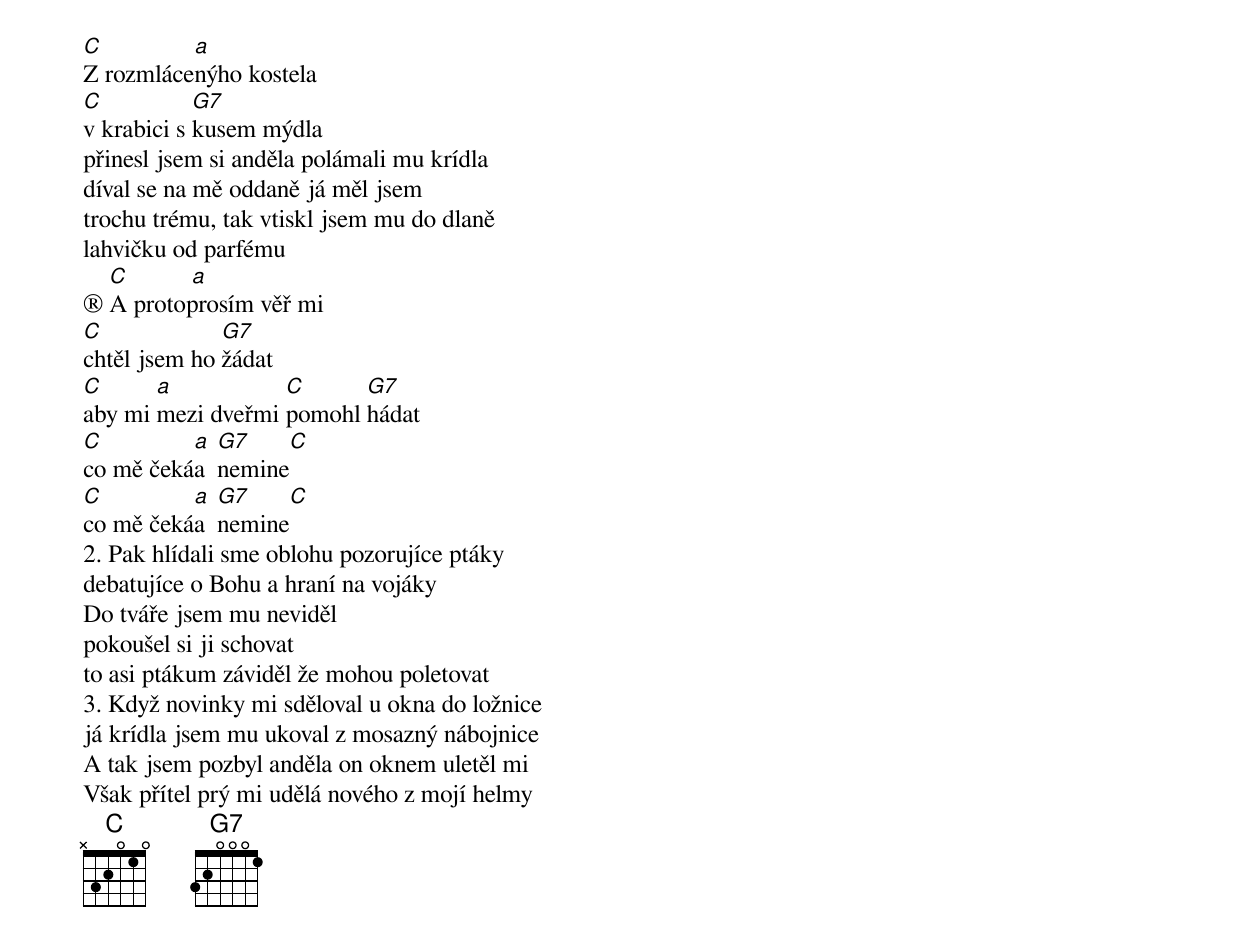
[C]Z rozmláce[a]nýho kostela
[C]v krabici s [G7]kusem mýdla
přinesl jsem si anděla polámali mu krídla
díval se na mě oddaně já měl jsem
trochu trému, tak vtiskl jsem mu do dlaně
lahvičku od parfému
® [C]A proto[ a]prosím věř mi
[C]chtěl jsem ho [G7]žádat
[C]aby mi [a]mezi dveřmi [C]pomohl [G7]hádat
[C]co mě čeká[a ]a [G7]nemine[C]
[C]co mě čeká[a ]a [G7]nemine[C]
2. Pak hlídali sme oblohu pozorujíce ptáky
debatujíce o Bohu a hraní na vojáky
Do tváře jsem mu neviděl
pokoušel si ji schovat
to asi ptákum záviděl že mohou poletovat
3. Když novinky mi sděloval u okna do ložnice
já krídla jsem mu ukoval z mosazný nábojnice
A tak jsem pozbyl anděla on oknem uletěl mi
Však přítel prý mi udělá nového z mojí helmy
